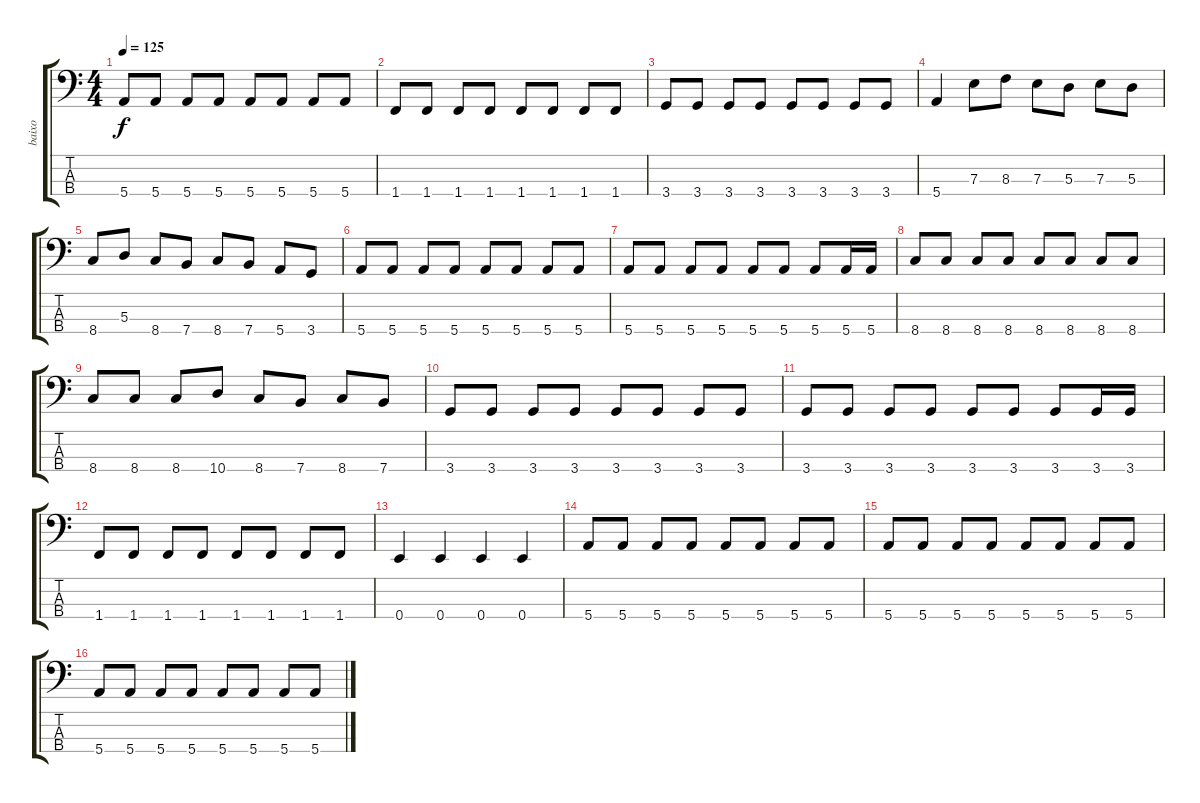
\track ("baixo" "baixo") {instrument electricbassfinger}
\staff {score tabs}
\tuning (G2 D2 A1 E1) {hide}
\ts (4 4)
\tempo 125
\clef f4
\ks c
5.4.8{dy f} 5.4.8 5.4.8 5.4.8 5.4.8 5.4.8 5.4.8 5.4.8 |
1.4.8 1.4.8 1.4.8 1.4.8 1.4.8 1.4.8 1.4.8 1.4.8 |
3.4.8 3.4.8 3.4.8 3.4.8 3.4.8 3.4.8 3.4.8 3.4.8 |
5.4.4 7.3.8 8.3.8 7.3.8 5.3.8 7.3.8 5.3.8 |
8.4.8 5.3.8 8.4.8 7.4.8 8.4.8 7.4.8 5.4.8 3.4.8 |
5.4.8 5.4.8 5.4.8 5.4.8 5.4.8 5.4.8 5.4.8 5.4.8 |
5.4.8 5.4.8 5.4.8 5.4.8 5.4.8 5.4.8 5.4.8 5.4.16 5.4.16 |
8.4.8 8.4.8 8.4.8 8.4.8 8.4.8 8.4.8 8.4.8 8.4.8 |
8.4.8 8.4.8 8.4.8 10.4.8 8.4.8 7.4.8 8.4.8 7.4.8 |
3.4.8 3.4.8 3.4.8 3.4.8 3.4.8 3.4.8 3.4.8 3.4.8 |
3.4.8 3.4.8 3.4.8 3.4.8 3.4.8 3.4.8 3.4.8 3.4.16 3.4.16 |
1.4.8 1.4.8 1.4.8 1.4.8 1.4.8 1.4.8 1.4.8 1.4.8 |
0.4.4 0.4.4 0.4.4 0.4.4 |
5.4.8 5.4.8 5.4.8 5.4.8 5.4.8 5.4.8 5.4.8 5.4.8 |
5.4.8 5.4.8 5.4.8 5.4.8 5.4.8 5.4.8 5.4.8 5.4.8 |
5.4.8 5.4.8 5.4.8 5.4.8 5.4.8 5.4.8 5.4.8 5.4.8
